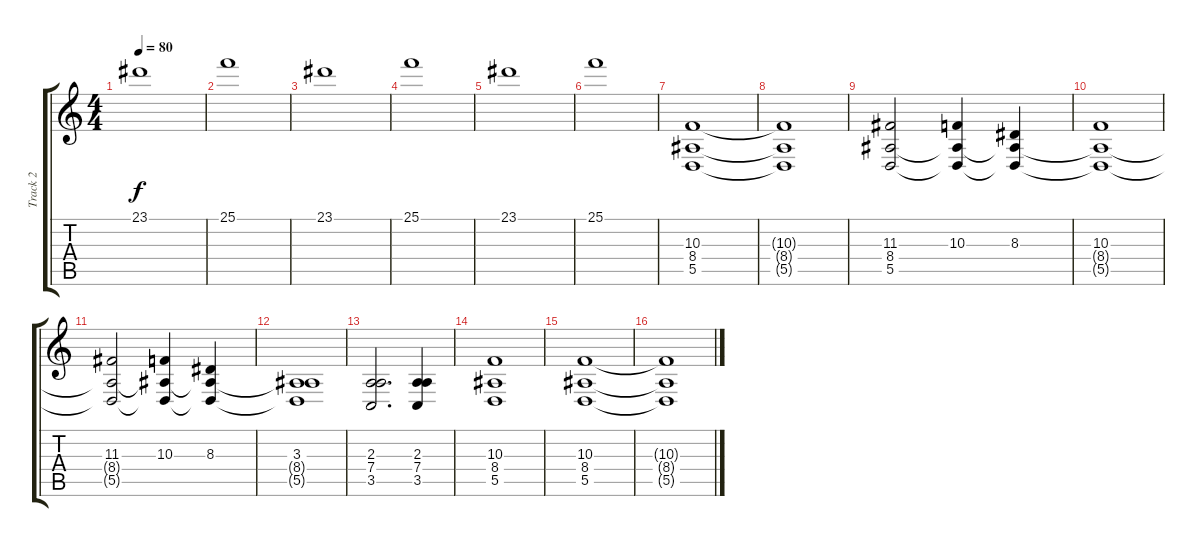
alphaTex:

\track ("Track 2" "Track 2") {instrument pad8sweep}
\staff {score tabs}
\tuning (E4 B3 G3 D3 A2 E2) {hide}
\ts (4 4)
\tempo 80
\clef g2
\ks c
23.1.1{dy f} |
25.1.1 |
23.1.1 |
25.1.1 |
23.1.1 |
25.1.1 |
(10.3 8.4 5.5).1 |
(10.3{t} 8.4{t} 5.5{t}).1 |
(11.3 8.4 5.5).2 (10.3 8.4{t} 5.5{t}).4 (8.3 8.4{t} 5.5{t}).4 |
(10.3 8.4{t} 5.5{t}).1 |
(11.3 8.4{t} 5.5{t}).2 (10.3 8.4{t} 5.5{t}).4 (8.3 8.4{t} 5.5{t}).4 |
(3.3 8.4{t} 5.5{t}).1 |
(2.3 7.4 3.5).2{d} (2.3 7.4 3.5).4 |
(10.3 8.4 5.5).1 |
(10.3 8.4 5.5).1 |
(10.3{t} 8.4{t} 5.5{t}).1
